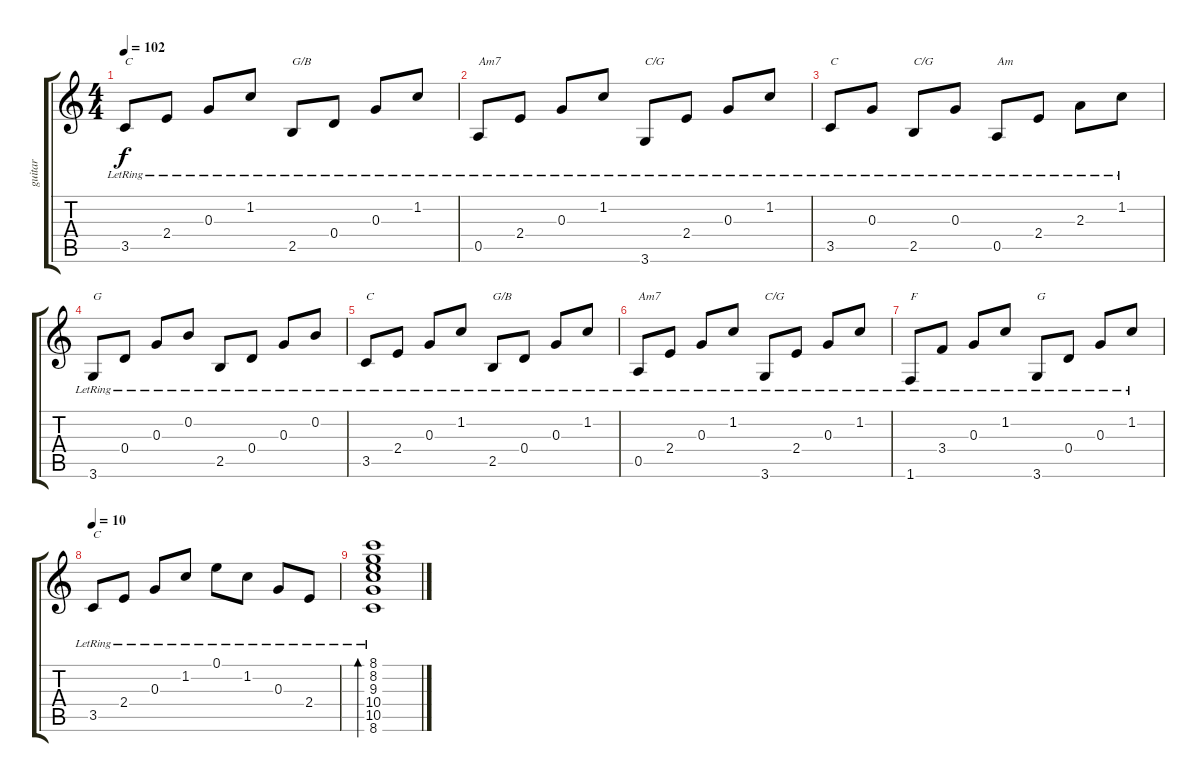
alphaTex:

\track ("guitar" "guitar") {solo instrument acousticguitarsteel}
\staff {score tabs}
\tuning (E4 B3 G3 D3 A2 E2) {hide}
\ts (4 4)
\tempo 102
\clef g2
\ks c
3.5{lr}.8{txt "C" dy f} 2.4{lr}.8 0.3{lr}.8 1.2{lr}.8 2.5{lr}.8{txt "G/B"} 0.4{lr}.8 0.3{lr}.8 1.2{lr}.8 |
0.5{lr}.8{txt "Am7"} 2.4{lr}.8 0.3{lr}.8 1.2{lr}.8 3.6{lr}.8{txt "C/G"} 2.4{lr}.8 0.3{lr}.8 1.2{lr}.8 |
3.5{lr}.8{txt "C"} 0.3{lr}.8 2.5{lr}.8{txt "C/G"} 0.3{lr}.8 0.5{lr}.8{txt "Am"} 2.4{lr}.8 2.3{lr}.8 1.2{lr}.8 |
3.6{lr}.8{txt "G"} 0.4{lr}.8 0.3{lr}.8 0.2{lr}.8 2.5{lr}.8 0.4{lr}.8 0.3{lr}.8 0.2{lr}.8 |
3.5{lr}.8{txt "C"} 2.4{lr}.8 0.3{lr}.8 1.2{lr}.8 2.5{lr}.8{txt "G/B"} 0.4{lr}.8 0.3{lr}.8 1.2{lr}.8 |
0.5{lr}.8{txt "Am7"} 2.4{lr}.8 0.3{lr}.8 1.2{lr}.8 3.6{lr}.8{txt "C/G"} 2.4{lr}.8 0.3{lr}.8 1.2{lr}.8 |
1.6{lr}.8{txt "F"} 3.4{lr}.8 0.3{lr}.8 1.2{lr}.8 3.6{lr}.8{txt "G"} 0.4{lr}.8 0.3{lr}.8 1.2{lr}.8 |
\tempo 10
3.5{lr}.8{txt "C"} 2.4{lr}.8 0.3{lr}.8 1.2{lr}.8 0.1{lr}.8 1.2{lr}.8 0.3{lr}.8 2.4{lr}.8 |
(8.1{lr} 8.2{lr} 9.3{lr} 10.4{lr} 10.5{lr} 8.6{lr}).1{bd 240}
